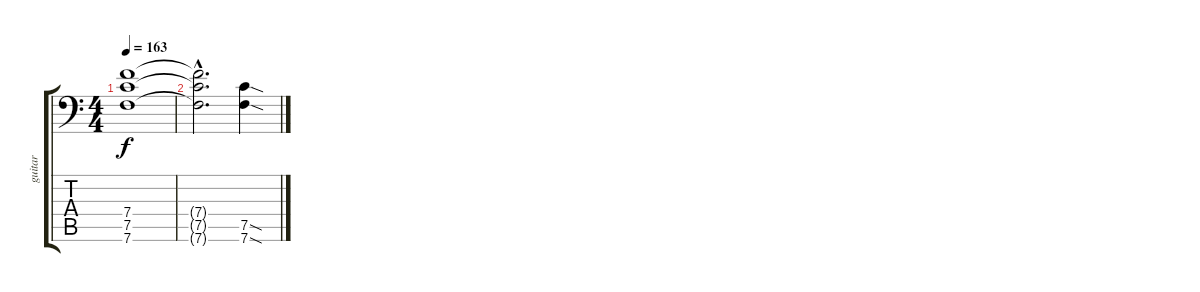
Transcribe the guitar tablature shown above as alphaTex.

\track ("guitar" "guitar") {instrument distortionguitar}
\staff {score tabs}
\tuning (C4 G3 Eb3 Bb2 F2 Bb1) {hide}
\ts (4 4)
\tempo 163
\clef f4
\ks c
(7.4{t} 7.5{t} 7.6{t}).1{dy f} |
(7.4{hac t} 7.5{hac t} 7.6{hac t}).2{d} (7.5{sod} 7.6{sod}).4
